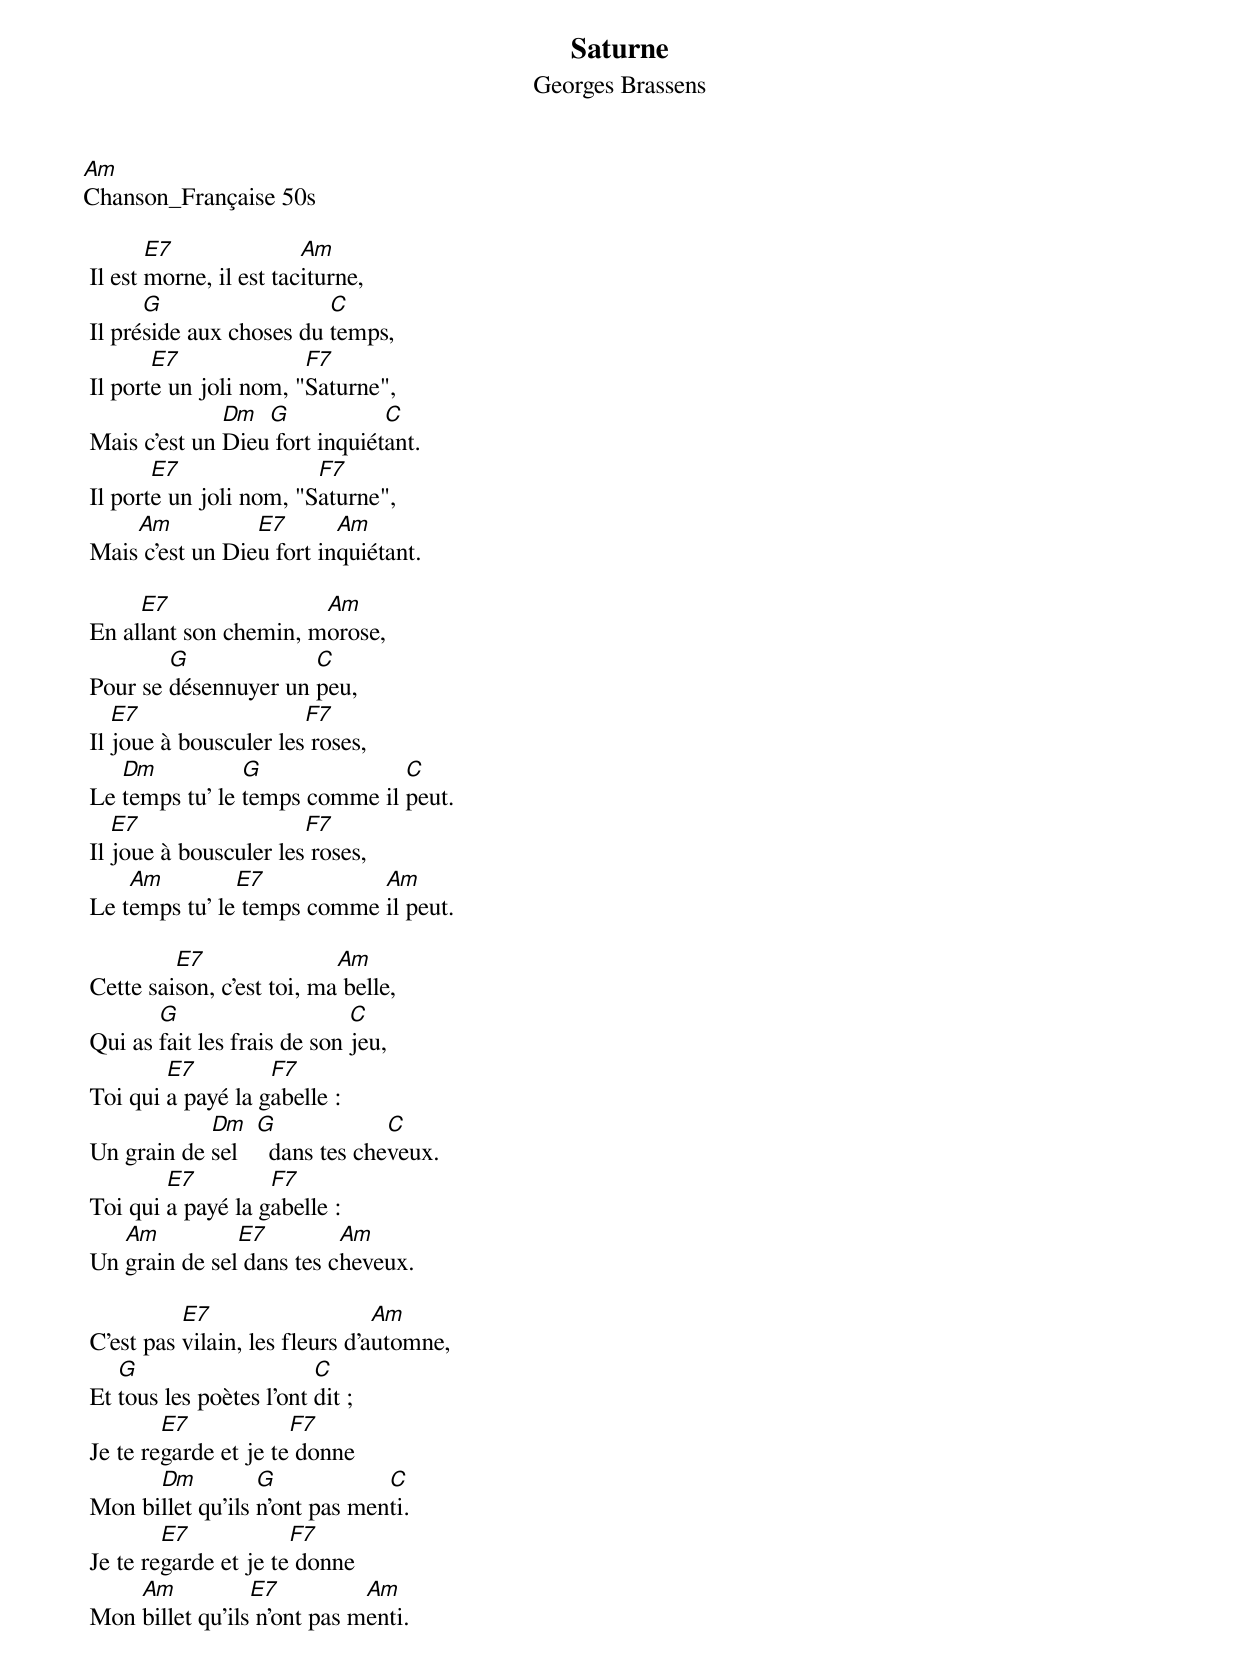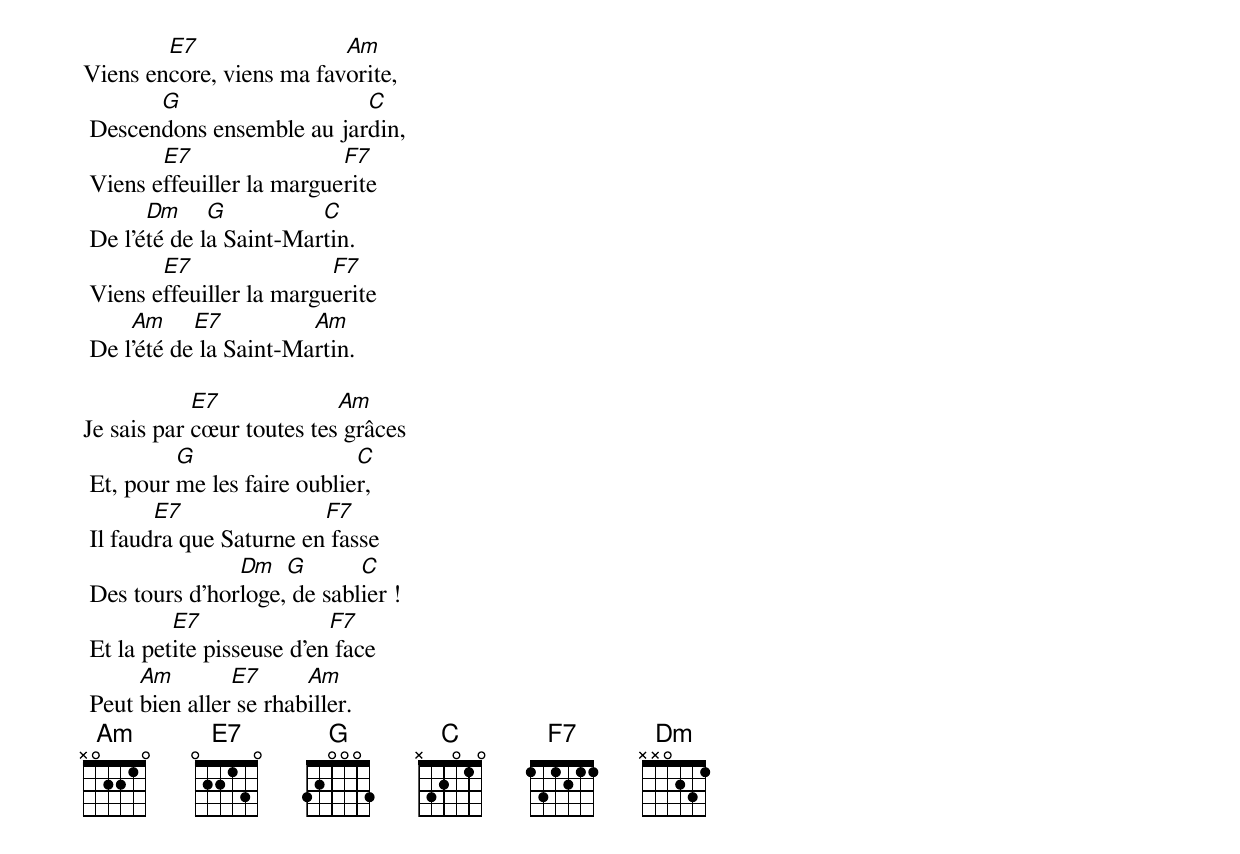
Saturne
Georges Brassens
Am
Chanson_Française 50s

        E7               Am
 Il est morne, il est taciturne,
       G                  C
 Il préside aux choses du temps,
        E7              F7
 Il porte un joli nom, "Saturne",
               Dm  G            C
 Mais c'est un Dieu fort inquiétant.
        E7               F7
 Il porte un joli nom, "Saturne",
     Am           E7       Am
 Mais c'est un Dieu fort inquiétant.

      E7                Am
 En allant son chemin, morose,
         G             C
 Pour se désennuyer un peu,
    E7                  F7
 Il joue à bousculer les roses,
    Dm           G              C
 Le temps tu' le temps comme il peut.
    E7                  F7
 Il joue à bousculer les roses,
     Am         E7           Am
 Le temps tu' le temps comme il peut.

          E7                Am
 Cette saison, c'est toi, ma belle,
        G                     C
 Qui as fait les frais de son jeu,
         E7         F7
 Toi qui a payé la gabelle :
             Dm    G             C
 Un grain de sel     dans tes cheveux.
         E7         F7
 Toi qui a payé la gabelle :
    Am          E7         Am
 Un grain de sel dans tes cheveux.

           E7                    Am
 C'est pas vilain, les fleurs d'automne,
    G                     C
 Et tous les poètes l'ont dit ;
         E7            F7
 Je te regarde et je te donne
       Dm          G            C
 Mon billet qu'ils n'ont pas menti.
         E7            F7
 Je te regarde et je te donne
     Am           E7          Am
 Mon billet qu'ils n'ont pas menti.

        E7                Am
Viens encore, viens ma favorite,
       G                   C
 Descendons ensemble au jardin,
        E7                 F7
 Viens effeuiller la marguerite
       Dm     G          C
 De l'été de la Saint-Martin.
        E7                F7
 Viens effeuiller la marguerite
     Am     E7          Am
 De l'été de la Saint-Martin.

            E7             Am
Je sais par cœur toutes tes grâces
          G                  C
 Et, pour me les faire oublier,
        E7               F7
 Il faudra que Saturne en fasse
                Dm   G       C
 Des tours d'horloge, de sablier !
          E7               F7
 Et la petite pisseuse d'en face
      Am        E7      Am
 Peut bien aller se rhabiller.
